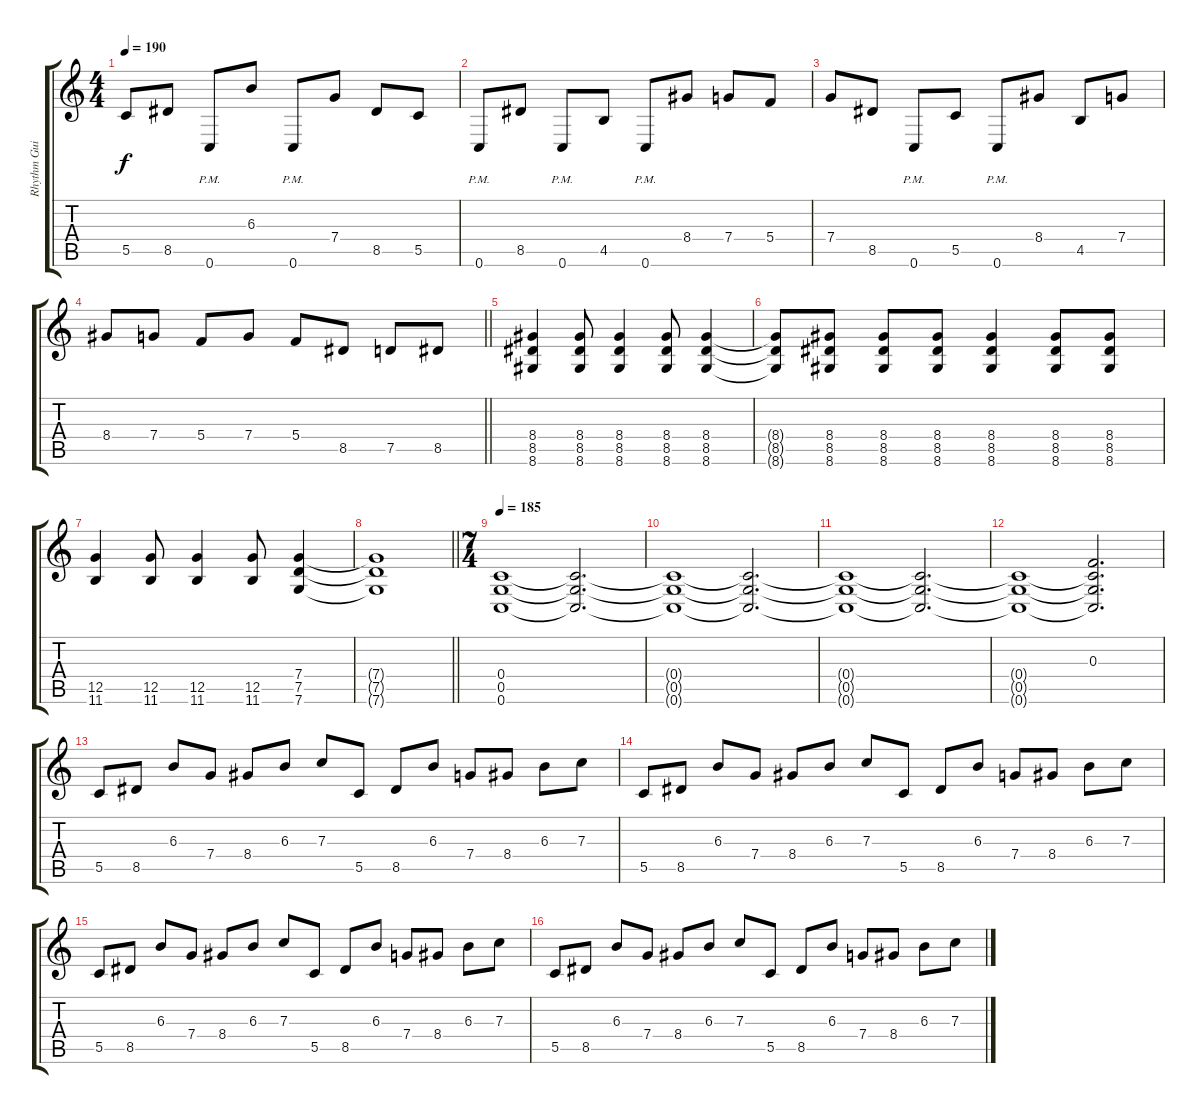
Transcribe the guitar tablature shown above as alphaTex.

\track ("Rhythm Guitar 1" "Rhythm Gui") {instrument distortionguitar}
\staff {score tabs}
\tuning (D4 A3 F3 C3 G2 C2) {hide}
\ts (4 4)
\tempo 190
\clef g2
\ks c
5.5.8{dy f} 8.5.8 0.6{pm}.8 6.3.8 0.6{pm}.8 7.4.8 8.5.8 5.5.8 |
0.6{pm}.8 8.5.8 0.6{pm}.8 4.5.8 0.6{pm}.8 8.4.8 7.4.8 5.4.8 |
7.4.8 8.5.8 0.6{pm}.8 5.5.8 0.6{pm}.8 8.4.8 4.5.8 7.4.8 |
\barLineRight lightlight
8.4.8 7.4.8 5.4.8 7.4.8 5.4.8 8.5.8 7.5.8 8.5.8 |
(8.4 8.5 8.6).4 (8.4 8.5 8.6).8 (8.4 8.5 8.6).4 (8.4 8.5 8.6).8 (8.4 8.5 8.6).4 |
(8.4{t} 8.5{t} 8.6{t}).8 (8.4 8.5 8.6).8 (8.4 8.5 8.6).8 (8.4 8.5 8.6).8 (8.4 8.5 8.6).4 (8.4 8.5 8.6).8 (8.4 8.5 8.6).8 |
(12.5 11.6).4 (12.5 11.6).8 (12.5 11.6).4 (12.5 11.6).8 (7.4 7.5 7.6).4 |
\barLineRight lightlight
(7.4{t} 7.5{t} 7.6{t}).1 |
\ts (7 4)
\tempo 185
(0.4 0.5 0.6).1 (0.4{t} 0.5{t} 0.6{t}).2{d} |
(0.4{t} 0.5{t} 0.6{t}).1 (0.4{t} 0.5{t} 0.6{t}).2{d} |
(0.4{t} 0.5{t} 0.6{t}).1 (0.4{t} 0.5{t} 0.6{t}).2{d} |
(0.4{t} 0.5{t} 0.6{t}).1 (0.3 0.4{t} 0.5{t} 0.6{t}).2{d} |
5.5.8 8.5.8 6.3.8 7.4.8 8.4.8 6.3.8 7.3.8 5.5.8 8.5.8 6.3.8 7.4.8 8.4.8 6.3.8 7.3.8 |
5.5.8 8.5.8 6.3.8 7.4.8 8.4.8 6.3.8 7.3.8 5.5.8 8.5.8 6.3.8 7.4.8 8.4.8 6.3.8 7.3.8 |
5.5.8 8.5.8 6.3.8 7.4.8 8.4.8 6.3.8 7.3.8 5.5.8 8.5.8 6.3.8 7.4.8 8.4.8 6.3.8 7.3.8 |
5.5.8 8.5.8 6.3.8 7.4.8 8.4.8 6.3.8 7.3.8 5.5.8 8.5.8 6.3.8 7.4.8 8.4.8 6.3.8 7.3.8
